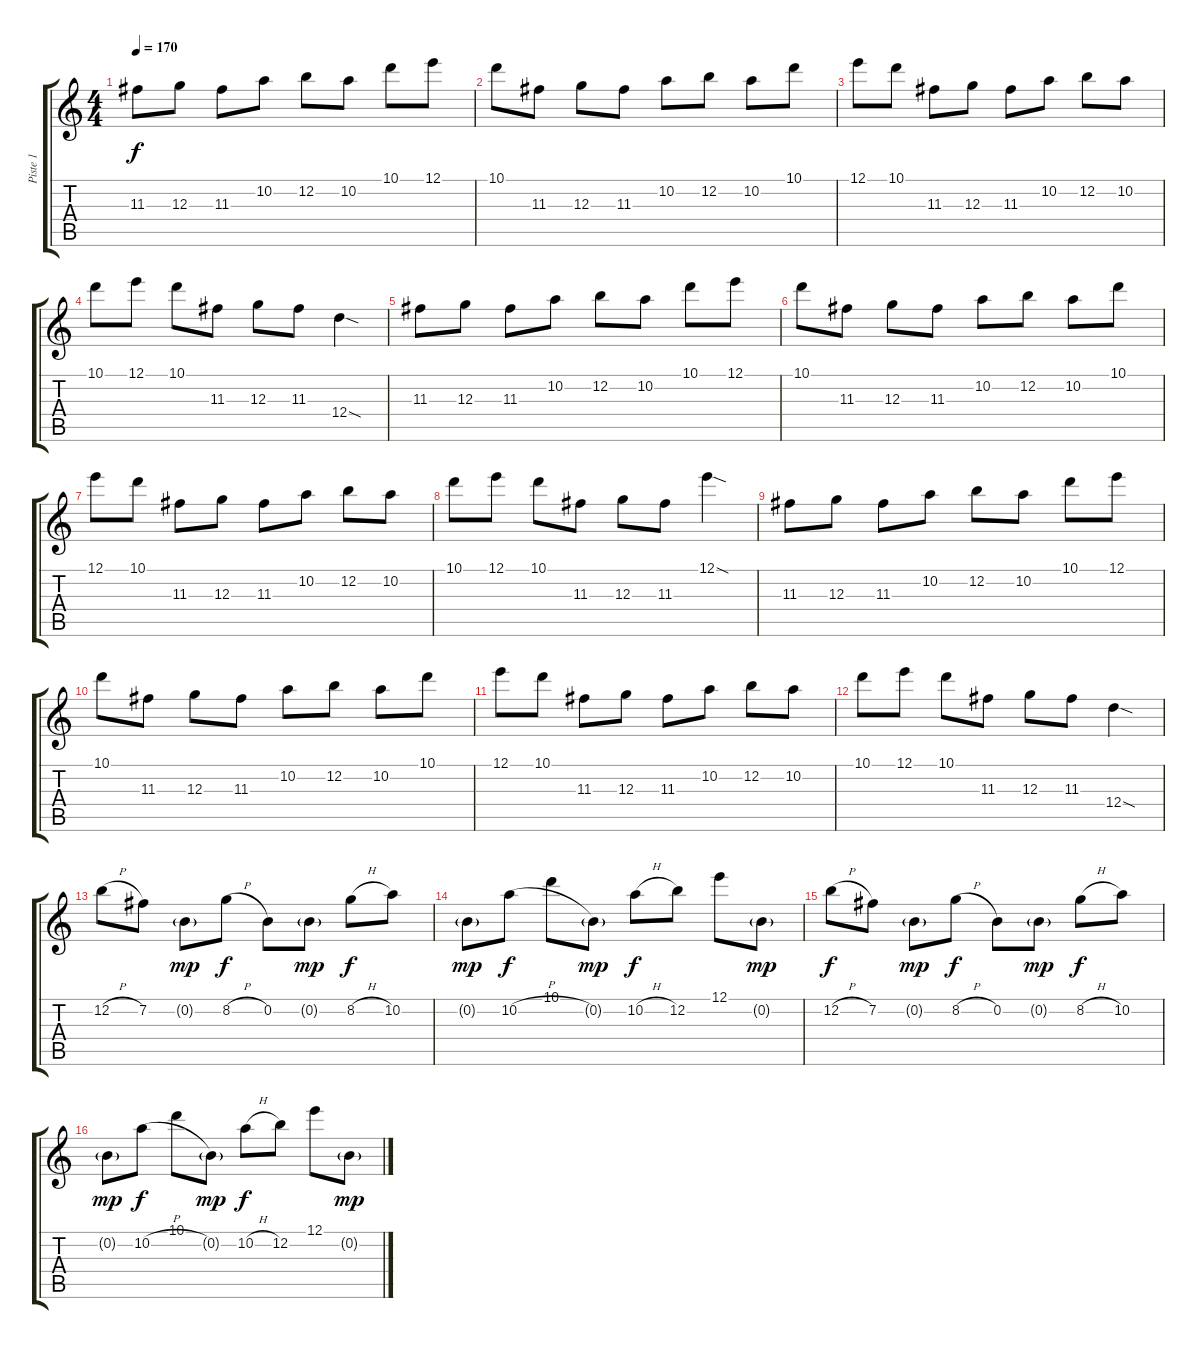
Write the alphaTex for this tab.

\track ("Piste 1" "Piste 1") {instrument distortionguitar}
\staff {score tabs}
\tuning (E4 B3 G3 D3 A2 D2) {hide}
\ts (4 4)
\tempo 170
\clef g2
\ks c
11.3.8{dy f} 12.3.8 11.3.8 10.2.8 12.2.8 10.2.8 10.1.8 12.1.8 |
10.1.8 11.3.8 12.3.8 11.3.8 10.2.8 12.2.8 10.2.8 10.1.8 |
12.1.8 10.1.8 11.3.8 12.3.8 11.3.8 10.2.8 12.2.8 10.2.8 |
10.1.8 12.1.8 10.1.8 11.3.8 12.3.8 11.3.8 12.4{sod}.4 |
11.3.8 12.3.8 11.3.8 10.2.8 12.2.8 10.2.8 10.1.8 12.1.8 |
10.1.8 11.3.8 12.3.8 11.3.8 10.2.8 12.2.8 10.2.8 10.1.8 |
12.1.8 10.1.8 11.3.8 12.3.8 11.3.8 10.2.8 12.2.8 10.2.8 |
10.1.8 12.1.8 10.1.8 11.3.8 12.3.8 11.3.8 12.1{sod}.4 |
11.3.8 12.3.8 11.3.8 10.2.8 12.2.8 10.2.8 10.1.8 12.1.8 |
10.1.8 11.3.8 12.3.8 11.3.8 10.2.8 12.2.8 10.2.8 10.1.8 |
12.1.8 10.1.8 11.3.8 12.3.8 11.3.8 10.2.8 12.2.8 10.2.8 |
10.1.8 12.1.8 10.1.8 11.3.8 12.3.8 11.3.8 12.4{sod}.4 |
12.2{h}.8 7.2.8 0.2{g}.8{dy mp} 8.2{h}.8{dy f} 0.2.8 0.2{g}.8{dy mp} 8.2{h}.8{dy f} 10.2.8 |
0.2{g}.8{dy mp} 10.2{h}.8{dy f} 10.1.8 0.2{g}.8{dy mp} 10.2{h}.8{dy f} 12.2.8 12.1.8 0.2{g}.8{dy mp} |
12.2{h}.8{dy f} 7.2.8 0.2{g}.8{dy mp} 8.2{h}.8{dy f} 0.2.8 0.2{g}.8{dy mp} 8.2{h}.8{dy f} 10.2.8 |
0.2{g}.8{dy mp} 10.2{h}.8{dy f} 10.1.8 0.2{g}.8{dy mp} 10.2{h}.8{dy f} 12.2.8 12.1.8 0.2{g}.8{dy mp}
